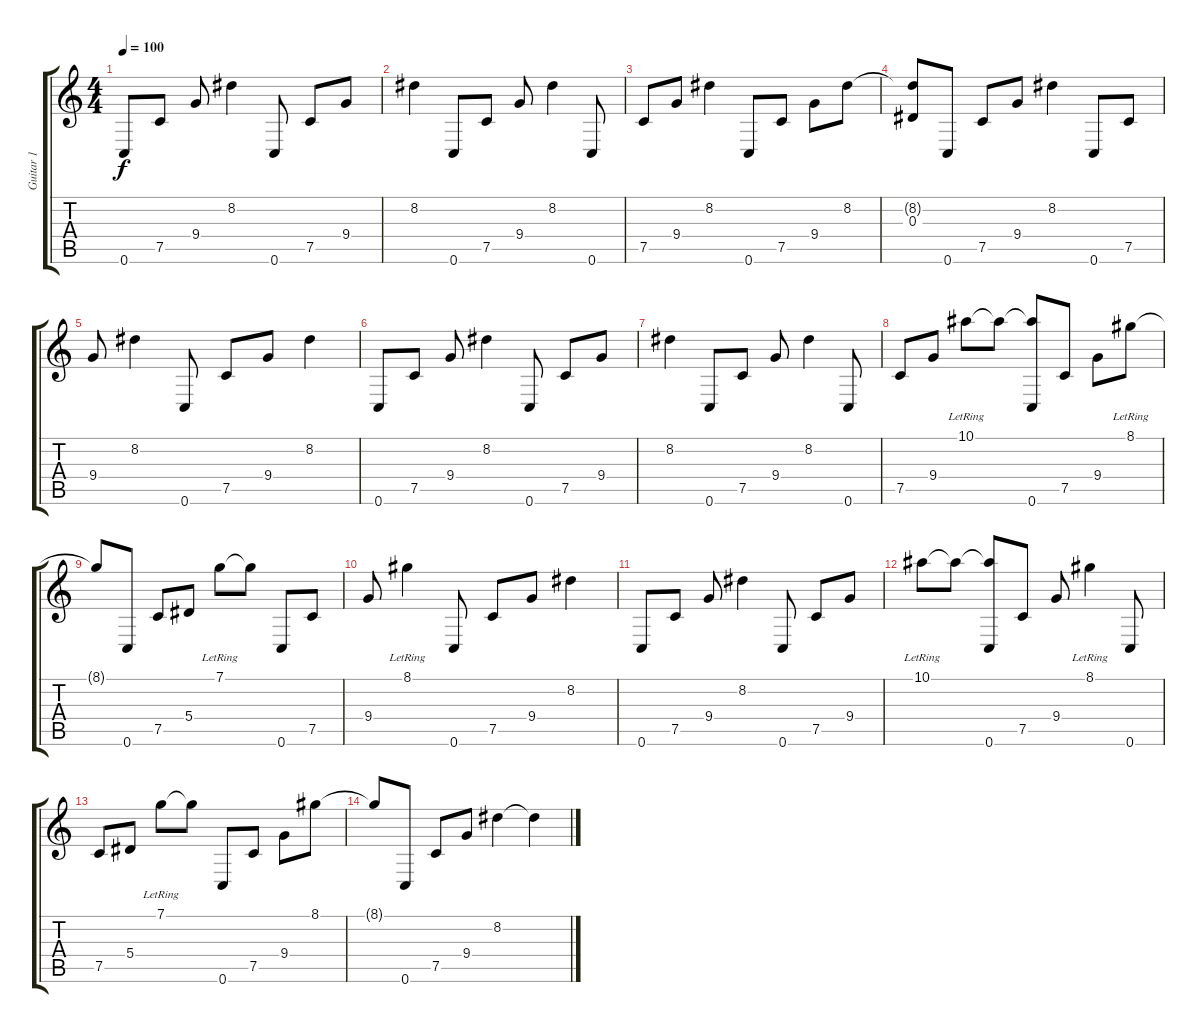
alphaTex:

\track ("Guitar 1" "Guitar 1") {instrument electricguitarjazz}
\staff {score tabs}
\tuning (C4 G3 Eb3 Bb2 F2 C2) {hide}
\ts (4 4)
\tempo 100
\clef g2
\ks c
0.6.8{dy f volume 8 instrument electricguitarjazz} 7.5.8 9.4.8 8.2.4 0.6.8 7.5.8 9.4.8 |
8.2.4 0.6.8 7.5.8 9.4.8 8.2.4 0.6.8 |
7.5.8 9.4.8 8.2.4 0.6.8 7.5.8 9.4.8 8.2.8 |
(8.2{t} 0.3).8 0.6.8 7.5.8 9.4.8 8.2.4 0.6.8 7.5.8 |
9.4.8 8.2.4 0.6.8 7.5.8 9.4.8 8.2.4 |
0.6.8 7.5.8 9.4.8 8.2.4 0.6.8 7.5.8 9.4.8 |
8.2.4 0.6.8 7.5.8 9.4.8 8.2.4 0.6.8 |
7.5.8{volume 14} 9.4.8 10.1{lr}.8 10.1{t}.8 (10.1{t} 0.6).8 7.5.8 9.4.8 8.1{lr}.8 |
8.1{t}.8 0.6.8 7.5.8 5.4.8 7.1{lr}.8 7.1{t}.8 0.6.8 7.5.8 |
9.4.8 8.1{lr}.4 0.6.8 7.5.8 9.4.8 8.2.4 |
0.6.8 7.5.8 9.4.8 8.2.4 0.6.8 7.5.8 9.4.8 |
10.1{lr}.8 10.1{t}.8 (10.1{t} 0.6).8 7.5.8 9.4.8 8.1{lr}.4 0.6.8 |
7.5.8 5.4.8 7.1{lr}.8 7.1{t}.8 0.6.8 7.5.8 9.4.8 8.1.8 |
8.1{t}.8 0.6.8 7.5.8 9.4.8 8.2.4 8.2{t}.4
